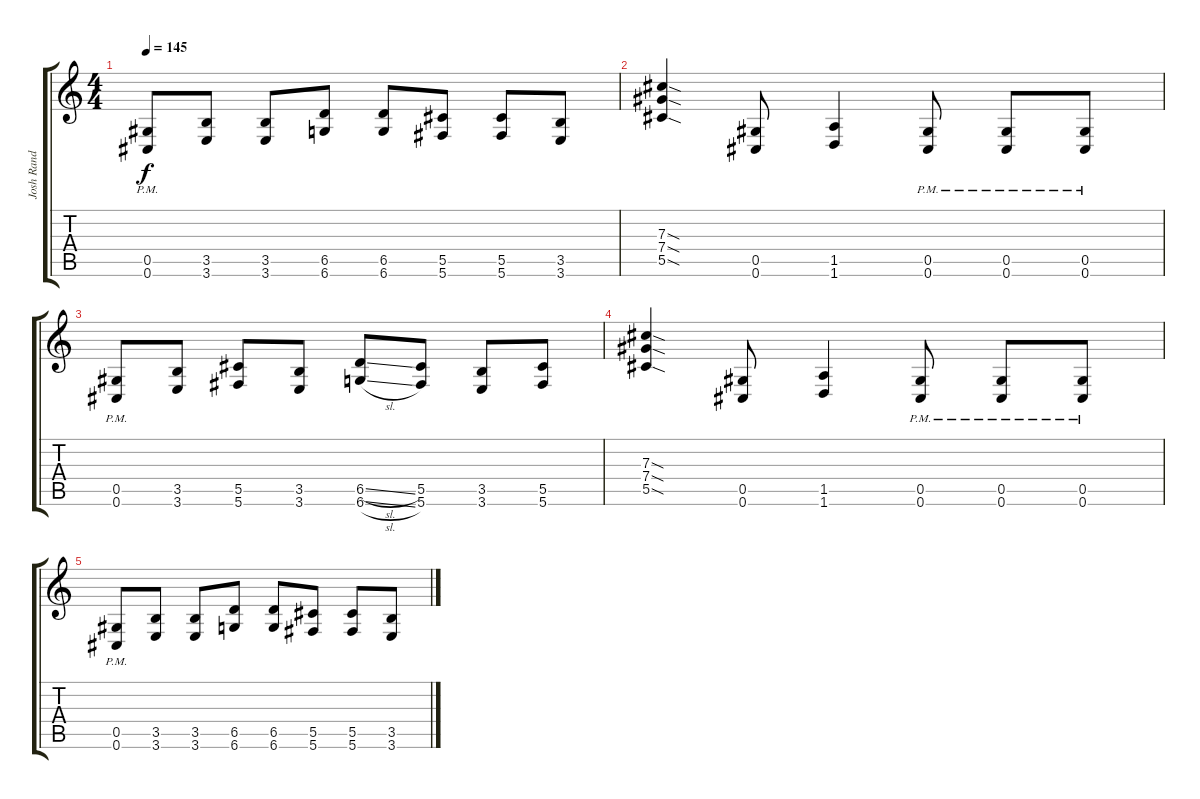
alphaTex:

\track ("Josh Rand" "Josh Rand") {instrument overdrivenguitar}
\staff {score tabs}
\tuning (Eb4 Bb3 Gb3 Db3 Ab2 Db2) {hide}
\ts (4 4)
\tempo 145
\clef g2
\ks c
(0.5{pm} 0.6{pm}).8{dy f} (3.5 3.6).8 (3.5 3.6).8 (6.5 6.6).8 (6.5 6.6).8 (5.5 5.6).8 (5.5 5.6).8 (3.5 3.6).8 |
(7.3{sod} 7.4{sod} 5.5{sod}).4 (0.5 0.6).8 (1.5 1.6).4 (0.5{pm} 0.6{pm}).8 (0.5{pm} 0.6{pm}).8 (0.5{pm} 0.6{pm}).8 |
(0.5{pm} 0.6{pm}).8 (3.5 3.6).8 (5.5 5.6).8 (3.5 3.6).8 (6.5{sl} 6.6{sl}).8 (5.5 5.6).8 (3.5 3.6).8 (5.5 5.6).8 |
(7.3{sod} 7.4{sod} 5.5{sod}).4 (0.5 0.6).8 (1.5 1.6).4 (0.5{pm} 0.6{pm}).8 (0.5{pm} 0.6{pm}).8 (0.5{pm} 0.6{pm}).8 |
(0.5{pm} 0.6{pm}).8 (3.5 3.6).8 (3.5 3.6).8 (6.5 6.6).8 (6.5 6.6).8 (5.5 5.6).8 (5.5 5.6).8 (3.5 3.6).8
